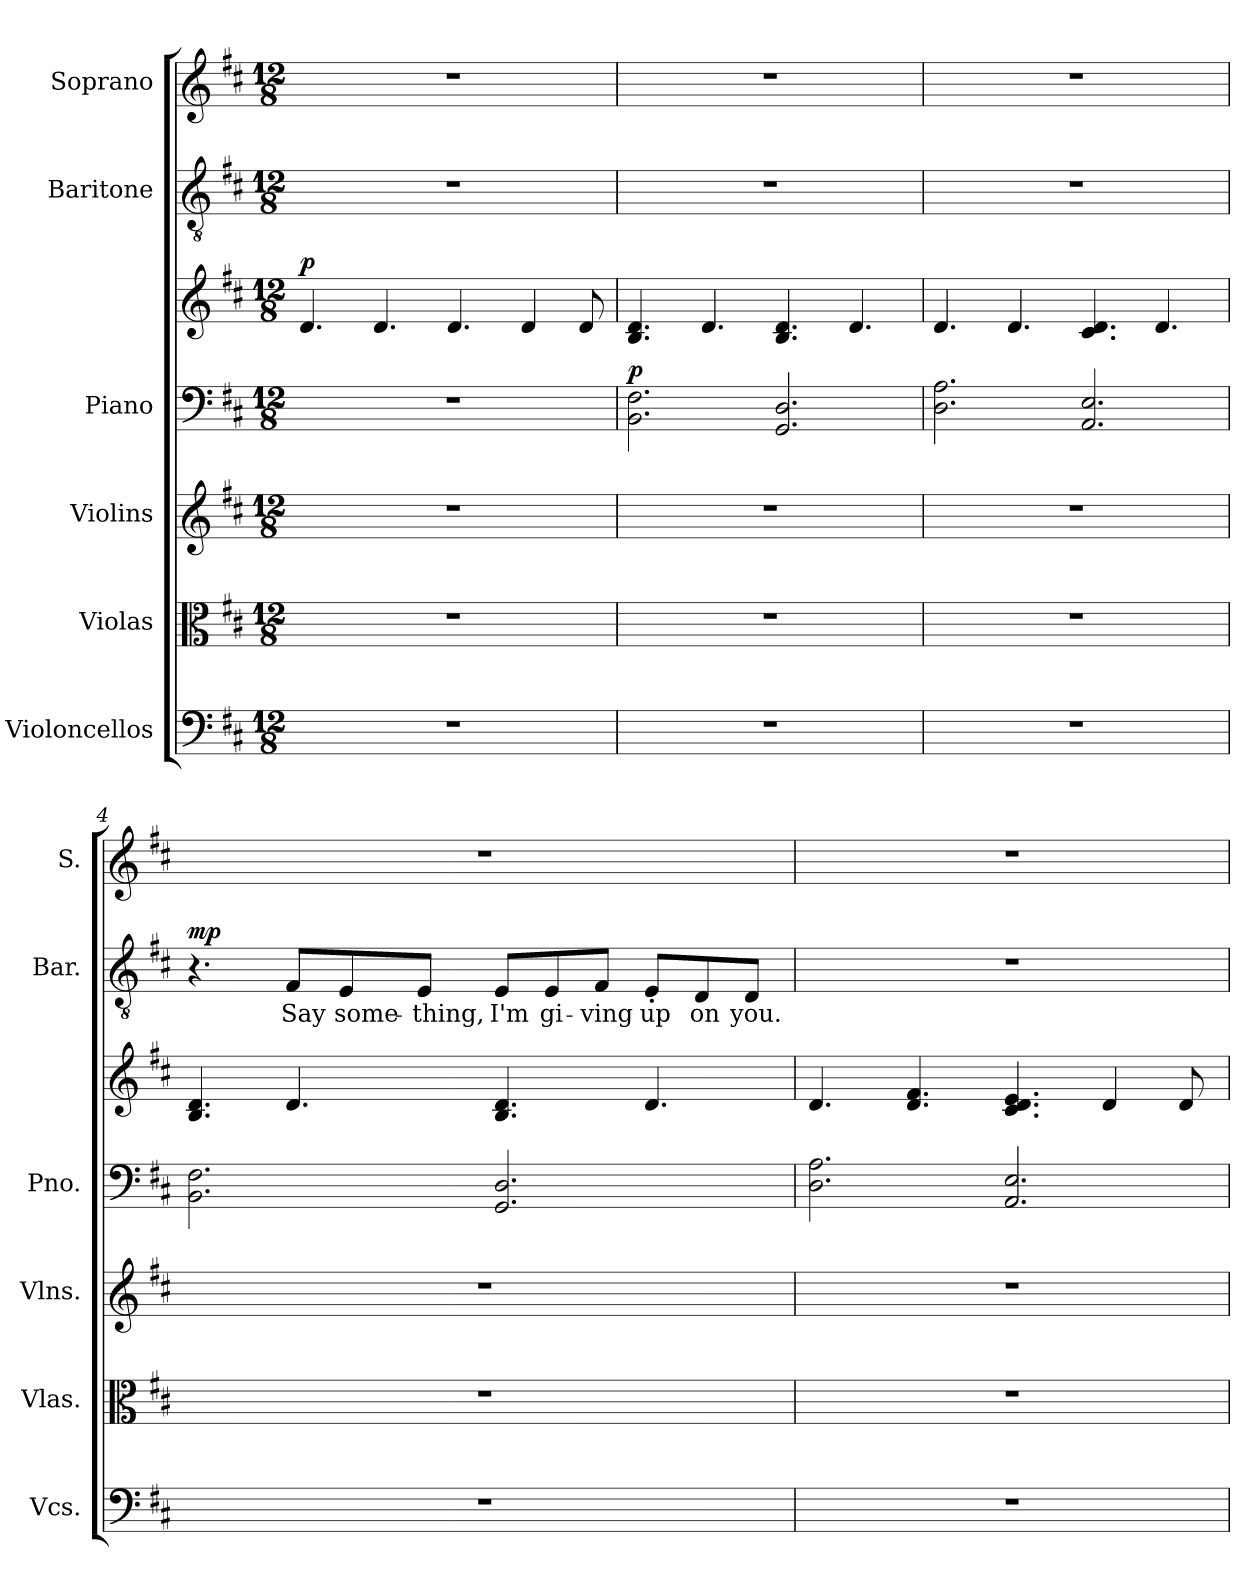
**kern	**kern	**kern	**kern	**kern	**dynam	**kern	**text	**dynam	**kern
*part6	*part5	*part4	*part3	*part3	*part3	*part2	*part2	*part2	*part1
*staff7	*staff6	*staff5	*staff4	*staff3	*staff3/4	*staff2	*staff2	*staff2	*staff1
*I"Violoncellos	*I"Violas	*I"Violins	*I"Piano	*	*	*I"Baritone	*	*	*I"Soprano
*I'Vcs.	*I'Vlas.	*I'Vlns.	*I'Pno.	*	*	*I'Bar.	*	*	*I'S.
*clefF4	*clefC3	*clefG2	*clefF4	*clefG2	*	*clefGv2	*	*	*clefG2
*k[f#c#]	*k[f#c#]	*k[f#c#]	*k[f#c#]	*k[f#c#]	*	*k[f#c#]	*	*	*k[f#c#]
*M12/8	*M12/8	*M12/8	*M12/8	*M12/8	*	*M12/8	*	*	*M12/8
*MM75	*MM75	*MM75	*MM75	*MM75	*	*MM75	*	*	*MM75
=1	=1	=1	=1	=1	=1	=1	=1	=1	=1
!	!	!	!	!	!LO:DY:a	!	!	!	!
1.r	1.r	1.r	1.r	4.d/	p	1.r	.	.	1.r
.	.	.	.	4.d/	.	.	.	.	.
.	.	.	.	4.d/	.	.	.	.	.
.	.	.	.	4d/	.	.	.	.	.
.	.	.	.	8d/	.	.	.	.	.
=2	=2	=2	=2	=2	=2	=2	=2	=2	=2
!	!	!	!	!	!LO:DY:a=2	!	!	!	!
1.r	1.r	1.r	2.BB\ 2.F#\	4.B/ 4.d/	p	1.r	.	.	1.r
.	.	.	.	4.d/	.	.	.	.	.
.	.	.	2.GG/ 2.D/	4.B/ 4.d/	.	.	.	.	.
.	.	.	.	4.d/	.	.	.	.	.
=3	=3	=3	=3	=3	=3	=3	=3	=3	=3
1.r	1.r	1.r	2.D\ 2.A\	4.d/	.	1.r	.	.	1.r
.	.	.	.	4.d/	.	.	.	.	.
.	.	.	2.AA/ 2.E/	4.c#/ 4.d/	.	.	.	.	.
.	.	.	.	4.d/	.	.	.	.	.
!!LO:PB:g=z
=4	=4	=4	=4	=4	=4	=4	=4	=4	=4
!	!	!	!	!	!	!	!	!LO:DY:a	!
1.r	1.r	1.r	2.BB\ 2.F#\	4.B/ 4.d/	.	4.r	.	mp	1.r
!	!	!	!	!	!	!	!LO:LY:b	!	!
.	.	.	.	4.d/	.	8F#/L	Say	.	.
!	!	!	!	!	!	!	!LO:LY:b	!	!
.	.	.	.	.	.	8E/	some-	.	.
!	!	!	!	!	!	!	!LO:LY:b	!	!
.	.	.	.	.	.	8E/J	-thing,	.	.
!	!	!	!	!	!	!	!LO:LY:b	!	!
.	.	.	2.GG/ 2.D/	4.B/ 4.d/	.	8E/L	I'm	.	.
!	!	!	!	!	!	!	!LO:LY:b	!	!
.	.	.	.	.	.	8E/	gi-	.	.
!	!	!	!	!	!	!	!LO:LY:b	!	!
.	.	.	.	.	.	8F#/J	-ving	.	.
!	!	!	!	!	!	!	!LO:LY:b	!	!
.	.	.	.	4.d/	.	8E'/L	up	.	.
!	!	!	!	!	!	!	!LO:LY:b	!	!
.	.	.	.	.	.	8D/	on	.	.
!	!	!	!	!	!	!	!LO:LY:b	!	!
.	.	.	.	.	.	8D/J	you.	.	.
=5	=5	=5	=5	=5	=5	=5	=5	=5	=5
1.r	1.r	1.r	2.D\ 2.A\	4.d/	.	1.r	.	.	1.r
.	.	.	.	4.d/ 4.f#/	.	.	.	.	.
.	.	.	2.AA/ 2.E/	4.c#/ 4.d/ 4.e/	.	.	.	.	.
.	.	.	.	4d/	.	.	.	.	.
.	.	.	.	8d/	.	.	.	.	.
=	=	=	=	=	=	=	=	=	=
*-	*-	*-	*-	*-	*-	*-	*-	*-	*-
